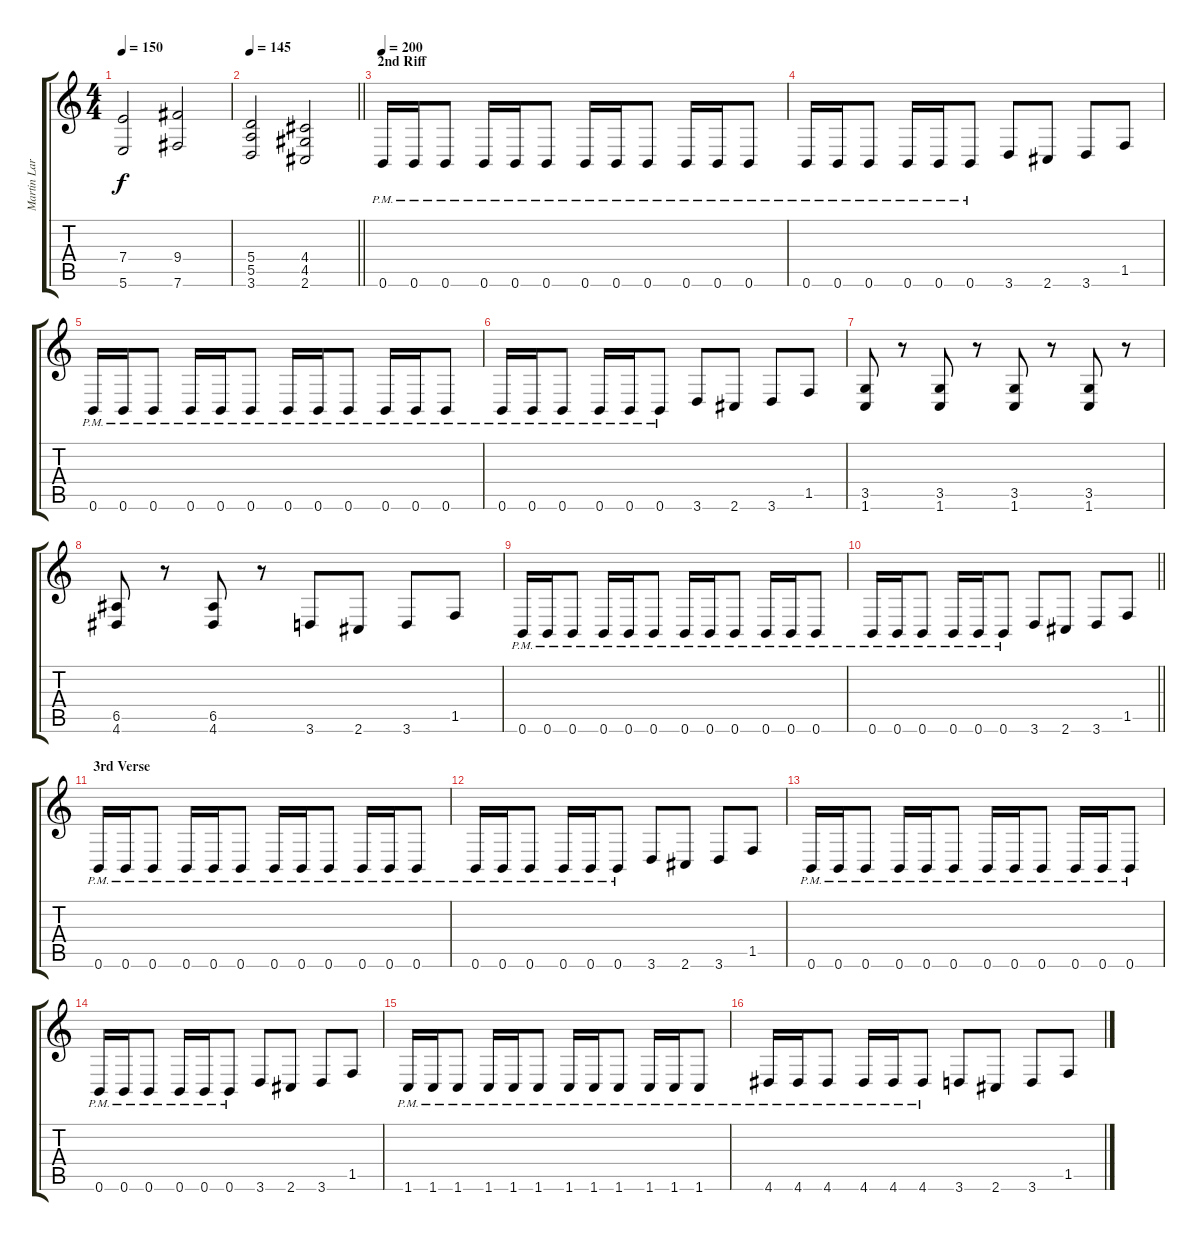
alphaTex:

\track ("Martin Larsson" "Martin Lar") {instrument distortionguitar}
\staff {score tabs}
\tuning (B3 Gb3 D3 A2 E2 B1) {hide}
\ts (4 4)
\tempo 150
\clef g2
\ks c
(7.4 5.6).2{dy f} (9.4 7.6).2 |
\tempo 145
\barLineRight lightlight
(5.4 5.5 3.6).2 (4.4 4.5 2.6).2 |
\section ("" "2nd Riff")
\tempo 200
0.6{pm}.16 0.6{pm}.16 0.6{pm}.8 0.6{pm}.16 0.6{pm}.16 0.6{pm}.8 0.6{pm}.16 0.6{pm}.16 0.6{pm}.8 0.6{pm}.16 0.6{pm}.16 0.6{pm}.8 |
0.6{pm}.16 0.6{pm}.16 0.6{pm}.8 0.6{pm}.16 0.6{pm}.16 0.6{pm}.8 3.6.8 2.6.8 3.6.8 1.5.8 |
0.6{pm}.16 0.6{pm}.16 0.6{pm}.8 0.6{pm}.16 0.6{pm}.16 0.6{pm}.8 0.6{pm}.16 0.6{pm}.16 0.6{pm}.8 0.6{pm}.16 0.6{pm}.16 0.6{pm}.8 |
0.6{pm}.16 0.6{pm}.16 0.6{pm}.8 0.6{pm}.16 0.6{pm}.16 0.6{pm}.8 3.6.8 2.6.8 3.6.8 1.5.8 |
(3.5 1.6).8 r.8 (3.5 1.6).8 r.8 (3.5 1.6).8 r.8 (3.5 1.6).8 r.8 |
(6.5 4.6).8 r.8 (6.5 4.6).8 r.8 3.6.8 2.6.8 3.6.8 1.5.8 |
0.6{pm}.16 0.6{pm}.16 0.6{pm}.8 0.6{pm}.16 0.6{pm}.16 0.6{pm}.8 0.6{pm}.16 0.6{pm}.16 0.6{pm}.8 0.6{pm}.16 0.6{pm}.16 0.6{pm}.8 |
\barLineRight lightlight
0.6{pm}.16 0.6{pm}.16 0.6{pm}.8 0.6{pm}.16 0.6{pm}.16 0.6{pm}.8 3.6.8 2.6.8 3.6.8 1.5.8 |
\section ("" "3rd Verse")
0.6{pm}.16 0.6{pm}.16 0.6{pm}.8 0.6{pm}.16 0.6{pm}.16 0.6{pm}.8 0.6{pm}.16 0.6{pm}.16 0.6{pm}.8 0.6{pm}.16 0.6{pm}.16 0.6{pm}.8 |
0.6{pm}.16 0.6{pm}.16 0.6{pm}.8 0.6{pm}.16 0.6{pm}.16 0.6{pm}.8 3.6.8 2.6.8 3.6.8 1.5.8 |
0.6{pm}.16 0.6{pm}.16 0.6{pm}.8 0.6{pm}.16 0.6{pm}.16 0.6{pm}.8 0.6{pm}.16 0.6{pm}.16 0.6{pm}.8 0.6{pm}.16 0.6{pm}.16 0.6{pm}.8 |
0.6{pm}.16 0.6{pm}.16 0.6{pm}.8 0.6{pm}.16 0.6{pm}.16 0.6{pm}.8 3.6.8 2.6.8 3.6.8 1.5.8 |
1.6{pm}.16 1.6{pm}.16 1.6{pm}.8 1.6{pm}.16 1.6{pm}.16 1.6{pm}.8 1.6{pm}.16 1.6{pm}.16 1.6{pm}.8 1.6{pm}.16 1.6{pm}.16 1.6{pm}.8 |
4.6{pm}.16 4.6{pm}.16 4.6{pm}.8 4.6{pm}.16 4.6{pm}.16 4.6{pm}.8 3.6.8 2.6.8 3.6.8 1.5.8
